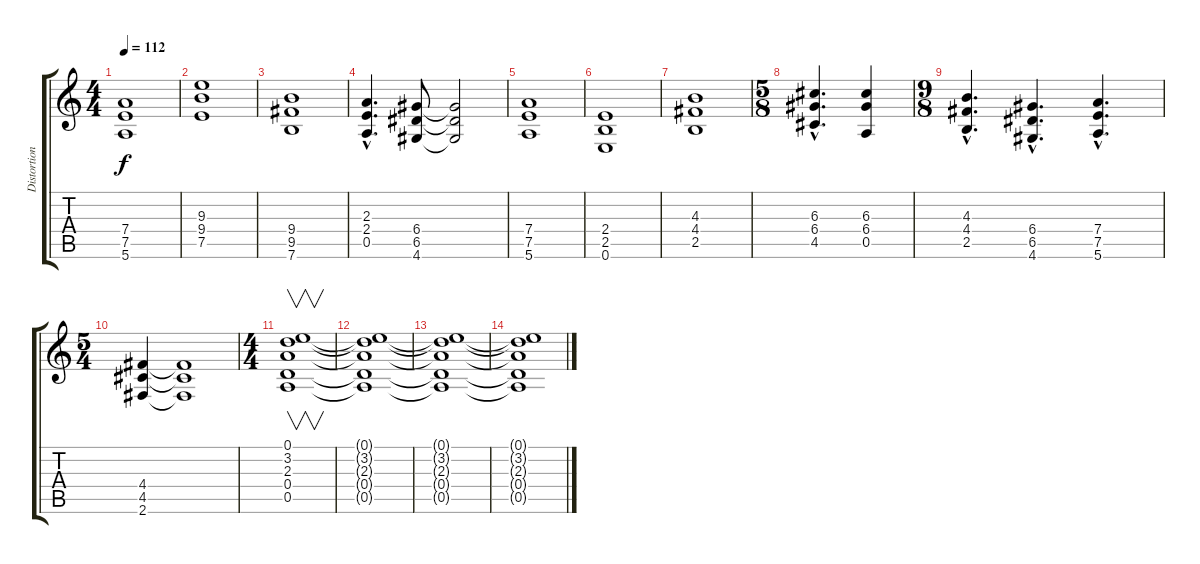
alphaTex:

\track ("Distortion Guitar" "Distortion") {instrument distortionguitar}
\staff {score tabs}
\tuning (E4 B3 G3 D3 A2 E2) {hide}
\ts (4 4)
\tempo 112
\clef g2
\ks c
(7.4 7.5 5.6).1{dy f instrument distortionguitar} |
(9.3 9.4 7.5).1 |
(9.4 9.5 7.6).1 |
(2.3{hac} 2.4{hac} 0.5{hac}).4{d} (6.4 6.5 4.6).8 (6.4{t} 6.5{t} 4.6{t}).2 |
(7.4 7.5 5.6).1 |
(2.4 2.5 0.6).1 |
(4.3 4.4 2.5).1 |
\ts (5 8)
(6.3{hac} 6.4{hac} 4.5{hac}).4{d} (6.3 6.4 0.5).4 |
\ts (9 8)
(4.3{hac} 4.4{hac} 2.5{hac}).4{d} (6.4{hac} 6.5{hac} 4.6{hac}).4{d} (7.4{hac} 7.5{hac} 5.6{hac}).4{d} |
\ts (5 4)
(4.4 4.5 2.6).4 (4.4{t} 4.5{t} 2.6{t}).1 |
\ts (4 4)
(0.1 3.2 2.3 0.4 0.5).1{v} |
(0.1{t} 3.2{t} 2.3{t} 0.4{t} 0.5{t}).1 |
(0.1{t} 3.2{t} 2.3{t} 0.4{t} 0.5{t}).1 |
(0.1{t} 3.2{t} 2.3{t} 0.4{t} 0.5{t}).1
